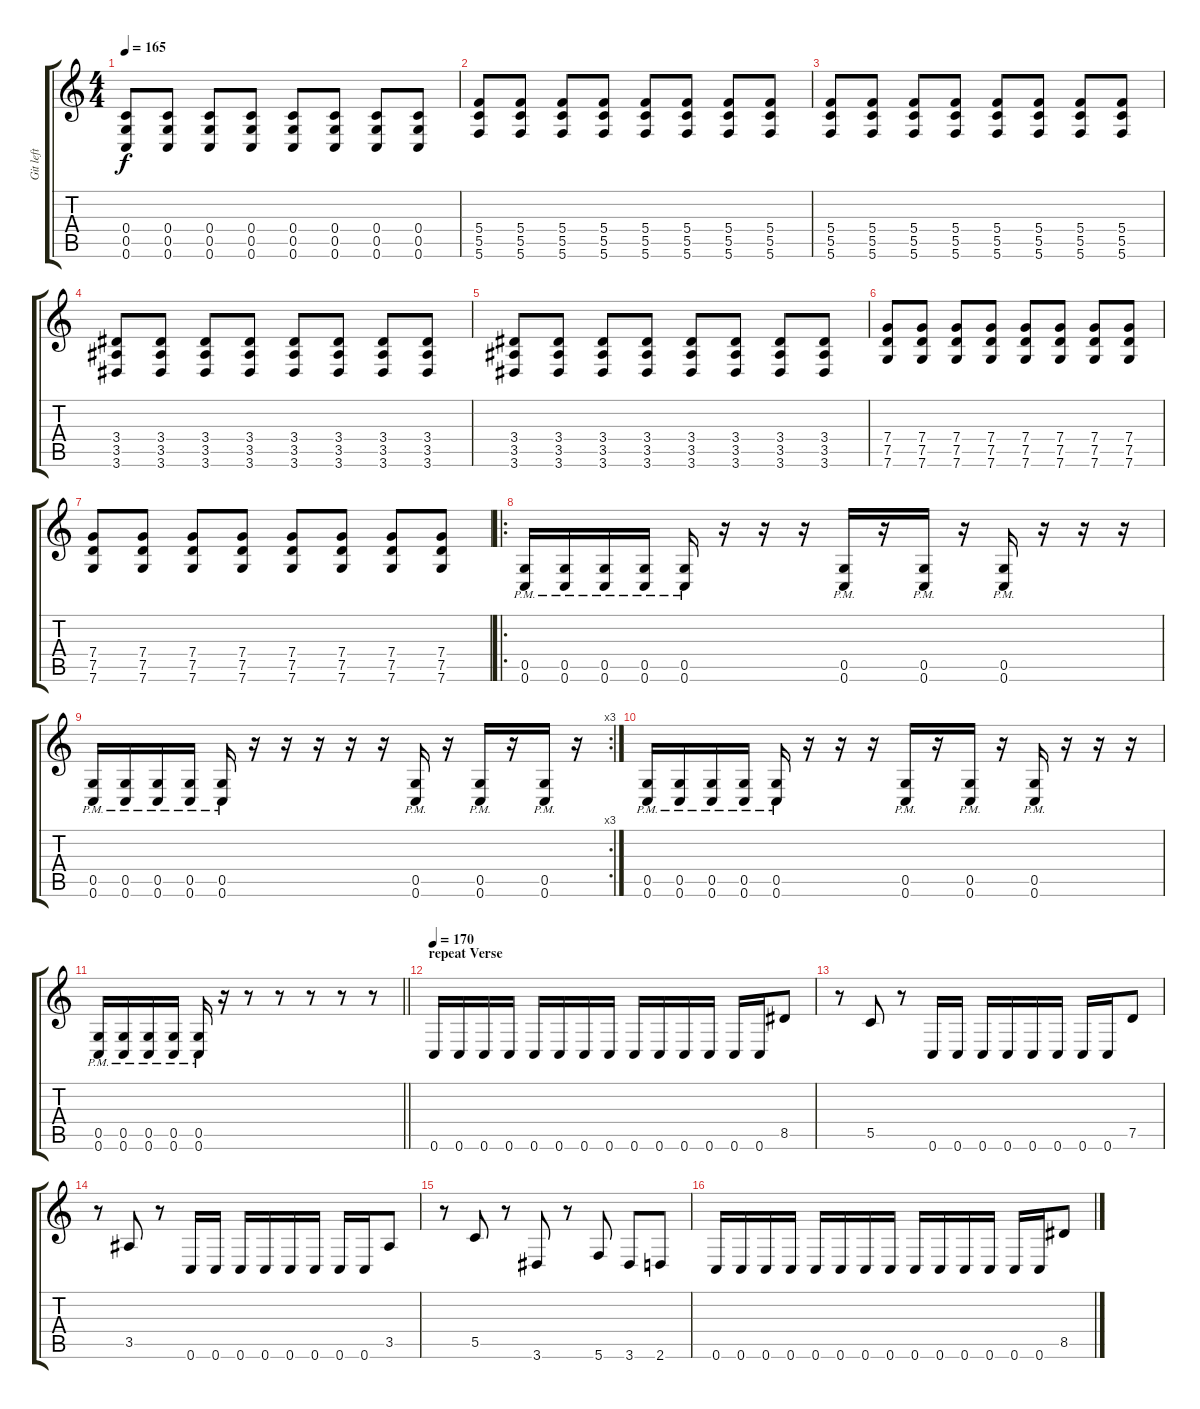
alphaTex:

\track ("Git left" "Git left") {instrument overdrivenguitar}
\staff {score tabs}
\tuning (D4 A3 F3 C3 G2 C2) {hide}
\ts (4 4)
\tempo 165
\clef g2
\ks c
(0.4 0.5 0.6).8{dy f} (0.4 0.5 0.6).8 (0.4 0.5 0.6).8 (0.4 0.5 0.6).8 (0.4 0.5 0.6).8 (0.4 0.5 0.6).8 (0.4 0.5 0.6).8 (0.4 0.5 0.6).8 |
(5.4 5.5 5.6).8 (5.4 5.5 5.6).8 (5.4 5.5 5.6).8 (5.4 5.5 5.6).8 (5.4 5.5 5.6).8 (5.4 5.5 5.6).8 (5.4 5.5 5.6).8 (5.4 5.5 5.6).8 |
(5.4 5.5 5.6).8 (5.4 5.5 5.6).8 (5.4 5.5 5.6).8 (5.4 5.5 5.6).8 (5.4 5.5 5.6).8 (5.4 5.5 5.6).8 (5.4 5.5 5.6).8 (5.4 5.5 5.6).8 |
(3.4 3.5 3.6).8 (3.4 3.5 3.6).8 (3.4 3.5 3.6).8 (3.4 3.5 3.6).8 (3.4 3.5 3.6).8 (3.4 3.5 3.6).8 (3.4 3.5 3.6).8 (3.4 3.5 3.6).8 |
(3.4 3.5 3.6).8 (3.4 3.5 3.6).8 (3.4 3.5 3.6).8 (3.4 3.5 3.6).8 (3.4 3.5 3.6).8 (3.4 3.5 3.6).8 (3.4 3.5 3.6).8 (3.4 3.5 3.6).8 |
(7.4 7.5 7.6).8 (7.4 7.5 7.6).8 (7.4 7.5 7.6).8 (7.4 7.5 7.6).8 (7.4 7.5 7.6).8 (7.4 7.5 7.6).8 (7.4 7.5 7.6).8 (7.4 7.5 7.6).8 |
(7.4 7.5 7.6).8 (7.4 7.5 7.6).8 (7.4 7.5 7.6).8 (7.4 7.5 7.6).8 (7.4 7.5 7.6).8 (7.4 7.5 7.6).8 (7.4 7.5 7.6).8 (7.4 7.5 7.6).8 |
\ro
(0.5{pm} 0.6{pm}).16 (0.5{pm} 0.6{pm}).16 (0.5{pm} 0.6{pm}).16 (0.5{pm} 0.6{pm}).16 (0.5{pm} 0.6{pm}).16 r.16 r.16 r.16 (0.5{pm} 0.6{pm}).16 r.16 (0.5{pm} 0.6{pm}).16 r.16 (0.5{pm} 0.6{pm}).16 r.16 r.16 r.16 |
\rc 3
(0.5{pm} 0.6{pm}).16 (0.5{pm} 0.6{pm}).16 (0.5{pm} 0.6{pm}).16 (0.5{pm} 0.6{pm}).16 (0.5{pm} 0.6{pm}).16 r.16 r.16 r.16 r.16 r.16 (0.5{pm} 0.6{pm}).16 r.16 (0.5{pm} 0.6{pm}).16 r.16 (0.5{pm} 0.6{pm}).16 r.16 |
(0.5{pm} 0.6{pm}).16 (0.5{pm} 0.6{pm}).16 (0.5{pm} 0.6{pm}).16 (0.5{pm} 0.6{pm}).16 (0.5{pm} 0.6{pm}).16 r.16 r.16 r.16 (0.5{pm} 0.6{pm}).16 r.16 (0.5{pm} 0.6{pm}).16 r.16 (0.5{pm} 0.6{pm}).16 r.16 r.16 r.16 |
\barLineRight lightlight
(0.5{pm} 0.6{pm}).16 (0.5{pm} 0.6{pm}).16 (0.5{pm} 0.6{pm}).16 (0.5{pm} 0.6{pm}).16 (0.5{pm} 0.6{pm}).16 r.16 r.8 r.8 r.8 r.8 r.8 |
\section ("" "repeat Verse")
\tempo 170
0.6.16 0.6.16 0.6.16 0.6.16 0.6.16 0.6.16 0.6.16 0.6.16 0.6.16 0.6.16 0.6.16 0.6.16 0.6.16 0.6.16 8.5.8 |
r.8 5.5.8 r.8 0.6.16 0.6.16 0.6.16 0.6.16 0.6.16 0.6.16 0.6.16 0.6.16 7.5.8 |
r.8 3.5.8 r.8 0.6.16 0.6.16 0.6.16 0.6.16 0.6.16 0.6.16 0.6.16 0.6.16 3.5.8 |
r.8 5.5.8 r.8 3.6.8 r.8 5.6.8 3.6.8 2.6.8 |
0.6.16 0.6.16 0.6.16 0.6.16 0.6.16 0.6.16 0.6.16 0.6.16 0.6.16 0.6.16 0.6.16 0.6.16 0.6.16 0.6.16 8.5.8
